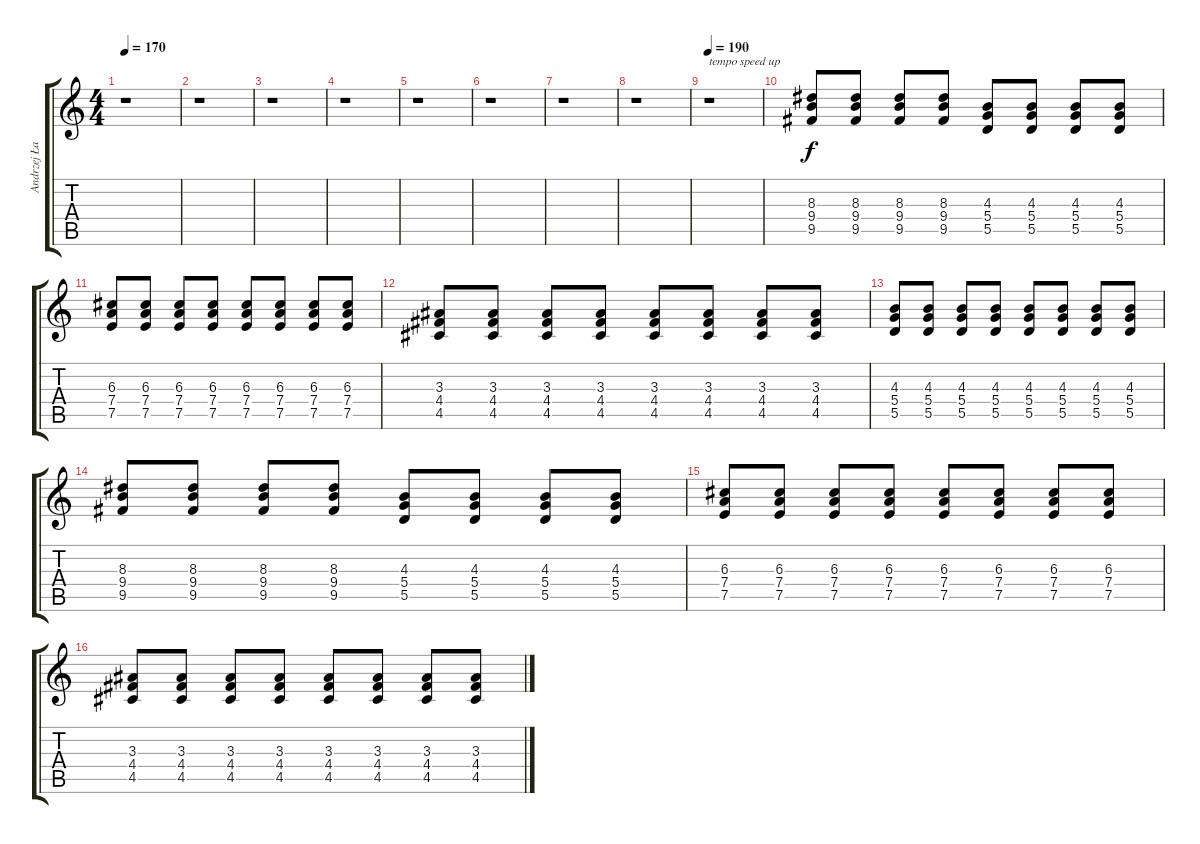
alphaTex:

\track ("Andrzej Łabędzki" "Andrzej Ła") {instrument acousticguitarsteel}
\staff {score tabs}
\tuning (E4 B3 G3 D3 A2 E2) {hide}
\ts (4 4)
\tempo 170
\clef g2
\ks c
r.1{dy f} |
r.1 |
r.1 |
r.1 |
r.1 |
r.1 |
r.1 |
r.1 |
\tempo 190
r.1{txt "tempo speed up"} |
(8.3 9.4 9.5).8 (8.3 9.4 9.5).8 (8.3 9.4 9.5).8 (8.3 9.4 9.5).8 (4.3 5.4 5.5).8 (4.3 5.4 5.5).8 (4.3 5.4 5.5).8 (4.3 5.4 5.5).8 |
(6.3 7.4 7.5).8 (6.3 7.4 7.5).8 (6.3 7.4 7.5).8 (6.3 7.4 7.5).8 (6.3 7.4 7.5).8 (6.3 7.4 7.5).8 (6.3 7.4 7.5).8 (6.3 7.4 7.5).8 |
(3.3 4.4 4.5).8 (3.3 4.4 4.5).8 (3.3 4.4 4.5).8 (3.3 4.4 4.5).8 (3.3 4.4 4.5).8 (3.3 4.4 4.5).8 (3.3 4.4 4.5).8 (3.3 4.4 4.5).8 |
(4.3 5.4 5.5).8 (4.3 5.4 5.5).8 (4.3 5.4 5.5).8 (4.3 5.4 5.5).8 (4.3 5.4 5.5).8 (4.3 5.4 5.5).8 (4.3 5.4 5.5).8 (4.3 5.4 5.5).8 |
(8.3 9.4 9.5).8 (8.3 9.4 9.5).8 (8.3 9.4 9.5).8 (8.3 9.4 9.5).8 (4.3 5.4 5.5).8 (4.3 5.4 5.5).8 (4.3 5.4 5.5).8 (4.3 5.4 5.5).8 |
(6.3 7.4 7.5).8 (6.3 7.4 7.5).8 (6.3 7.4 7.5).8 (6.3 7.4 7.5).8 (6.3 7.4 7.5).8 (6.3 7.4 7.5).8 (6.3 7.4 7.5).8 (6.3 7.4 7.5).8 |
(3.3 4.4 4.5).8 (3.3 4.4 4.5).8 (3.3 4.4 4.5).8 (3.3 4.4 4.5).8 (3.3 4.4 4.5).8 (3.3 4.4 4.5).8 (3.3 4.4 4.5).8 (3.3 4.4 4.5).8
